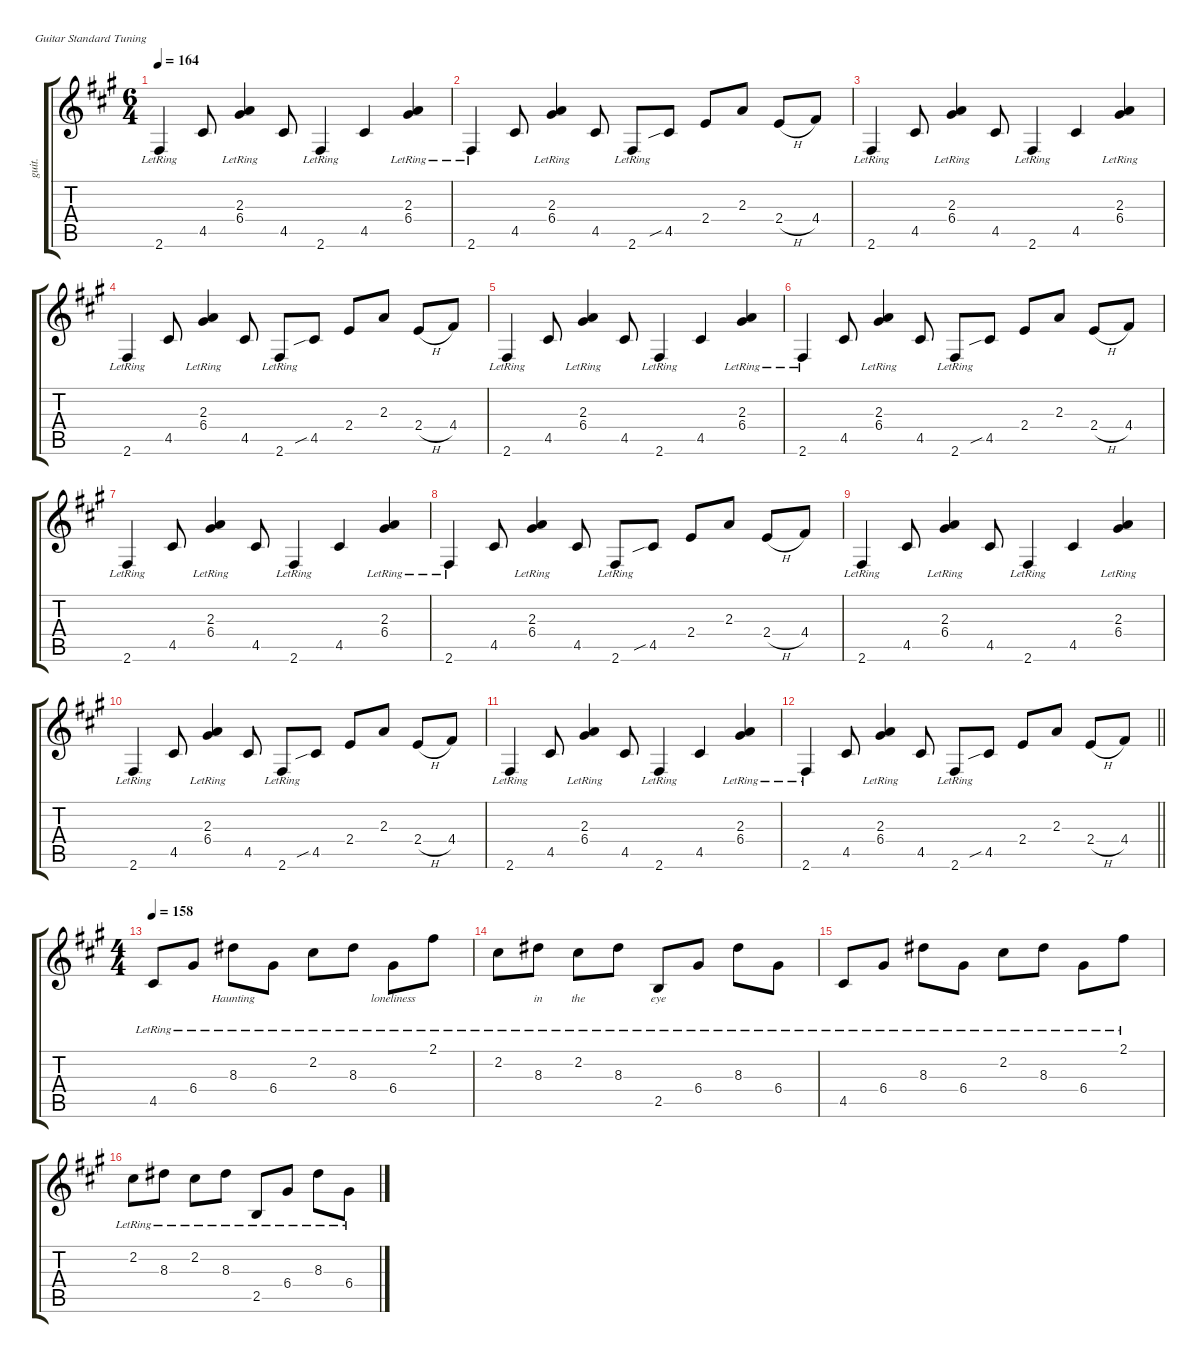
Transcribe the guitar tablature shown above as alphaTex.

\defaultSystemsLayout 4
\hideDynamics
\bracketExtendMode groupsimilarinstruments
\otherSystemsTrackNameOrientation horizontal
\track ("Guitar 1-hid" "guit.") {defaultSystemsLayout 8 mute instrument electricguitarjazz}
\staff {score tabs}
\tuning (E4 B3 G3 D3 A2 E2)
\ts (6 4)
\tempo 164
\clef g2
\ks f#minor
2.6{lr acc #}.4{dy f} 4.5{acc #}.8 (2.3{lr acc forcenatural} 6.4{lr acc #}).4 4.5{acc #}.8 2.6{lr acc #}.4 4.5{acc #}.4 (2.3{lr acc forcenatural} 6.4{lr acc #}).4 |
2.6{lr acc #}.4 4.5{acc #}.8 (2.3{lr acc forcenatural} 6.4{lr acc #}).4 4.5{acc #}.8 2.6{lr acc #}.8 4.5{sib acc #}.8 2.4{acc forcenatural}.8 2.3{acc forcenatural}.8 2.4{h acc forcenatural}.8 4.4{acc #}.8 |
2.6{lr acc #}.4 4.5{acc #}.8 (2.3{lr acc forcenatural} 6.4{lr acc #}).4 4.5{acc #}.8 2.6{lr acc #}.4 4.5{acc #}.4 (2.3{lr acc forcenatural} 6.4{lr acc #}).4 |
2.6{lr acc #}.4 4.5{acc #}.8 (2.3{lr acc forcenatural} 6.4{lr acc #}).4 4.5{acc #}.8 2.6{lr acc #}.8 4.5{sib acc #}.8 2.4{acc forcenatural}.8 2.3{acc forcenatural}.8 2.4{h acc forcenatural}.8 4.4{acc #}.8 |
2.6{lr acc #}.4 4.5{acc #}.8 (2.3{lr acc forcenatural} 6.4{lr acc #}).4 4.5{acc #}.8 2.6{lr acc #}.4 4.5{acc #}.4 (2.3{lr acc forcenatural} 6.4{lr acc #}).4 |
2.6{lr acc #}.4 4.5{acc #}.8 (2.3{lr acc forcenatural} 6.4{lr acc #}).4 4.5{acc #}.8 2.6{lr acc #}.8 4.5{sib acc #}.8 2.4{acc forcenatural}.8 2.3{acc forcenatural}.8 2.4{h acc forcenatural}.8 4.4{acc #}.8 |
2.6{lr acc #}.4 4.5{acc #}.8 (2.3{lr acc forcenatural} 6.4{lr acc #}).4 4.5{acc #}.8 2.6{lr acc #}.4 4.5{acc #}.4 (2.3{lr acc forcenatural} 6.4{lr acc #}).4 |
2.6{lr acc #}.4 4.5{acc #}.8 (2.3{lr acc forcenatural} 6.4{lr acc #}).4 4.5{acc #}.8 2.6{lr acc #}.8 4.5{sib acc #}.8 2.4{acc forcenatural}.8 2.3{acc forcenatural}.8 2.4{h acc forcenatural}.8 4.4{acc #}.8 |
2.6{lr acc #}.4 4.5{acc #}.8 (2.3{lr acc forcenatural} 6.4{lr acc #}).4 4.5{acc #}.8 2.6{lr acc #}.4 4.5{acc #}.4 (2.3{lr acc forcenatural} 6.4{lr acc #}).4 |
2.6{lr acc #}.4 4.5{acc #}.8 (2.3{lr acc forcenatural} 6.4{lr acc #}).4 4.5{acc #}.8 2.6{lr acc #}.8 4.5{sib acc #}.8 2.4{acc forcenatural}.8 2.3{acc forcenatural}.8 2.4{h acc forcenatural}.8 4.4{acc #}.8 |
2.6{lr acc #}.4 4.5{acc #}.8 (2.3{lr acc forcenatural} 6.4{lr acc #}).4 4.5{acc #}.8 2.6{lr acc #}.4 4.5{acc #}.4 (2.3{lr acc forcenatural} 6.4{lr acc #}).4 |
\barLineRight lightlight
2.6{lr acc #}.4 4.5{acc #}.8 (2.3{lr acc forcenatural} 6.4{lr acc #}).4 4.5{acc #}.8 2.6{lr acc #}.8 4.5{sib acc #}.8 2.4{acc forcenatural}.8 2.3{acc forcenatural}.8 2.4{h acc forcenatural}.8 4.4{acc #}.8 |
\ts (4 4)
\beaming (8 2 2 2 2)
\tempo 158
4.5{lr acc #}.8 6.4{lr acc #}.8 8.3{lr acc #}.8{lyrics (0 "Haunting") lyrics (1 "") lyrics (2 "") lyrics (3 "") lyrics (4 "")} 6.4{lr acc #}.8 2.2{lr acc #}.8 8.3{lr acc #}.8 6.4{lr acc #}.8{lyrics (0 "loneliness") lyrics (1 "") lyrics (2 "") lyrics (3 "") lyrics (4 "")} 2.1{lr acc #}.8 |
2.2{lr acc #}.8 8.3{lr acc #}.8{lyrics (0 "in") lyrics (1 "") lyrics (2 "") lyrics (3 "") lyrics (4 "")} 2.2{lr acc #}.8{lyrics (0 "the") lyrics (1 "") lyrics (2 "") lyrics (3 "") lyrics (4 "")} 8.3{lr acc #}.8 2.5{lr acc forcenatural}.8{lyrics (0 "eye") lyrics (1 "") lyrics (2 "") lyrics (3 "") lyrics (4 "")} 6.4{lr acc #}.8 8.3{lr acc #}.8 6.4{lr acc #}.8 |
4.5{lr acc #}.8 6.4{lr acc #}.8 8.3{lr acc #}.8 6.4{lr acc #}.8 2.2{lr acc #}.8 8.3{lr acc #}.8 6.4{lr acc #}.8 2.1{lr acc #}.8 |
2.2{lr acc #}.8 8.3{lr acc #}.8 2.2{lr acc #}.8 8.3{lr acc #}.8 2.5{lr acc forcenatural}.8 6.4{lr acc #}.8 8.3{lr acc #}.8 6.4{lr acc #}.8
